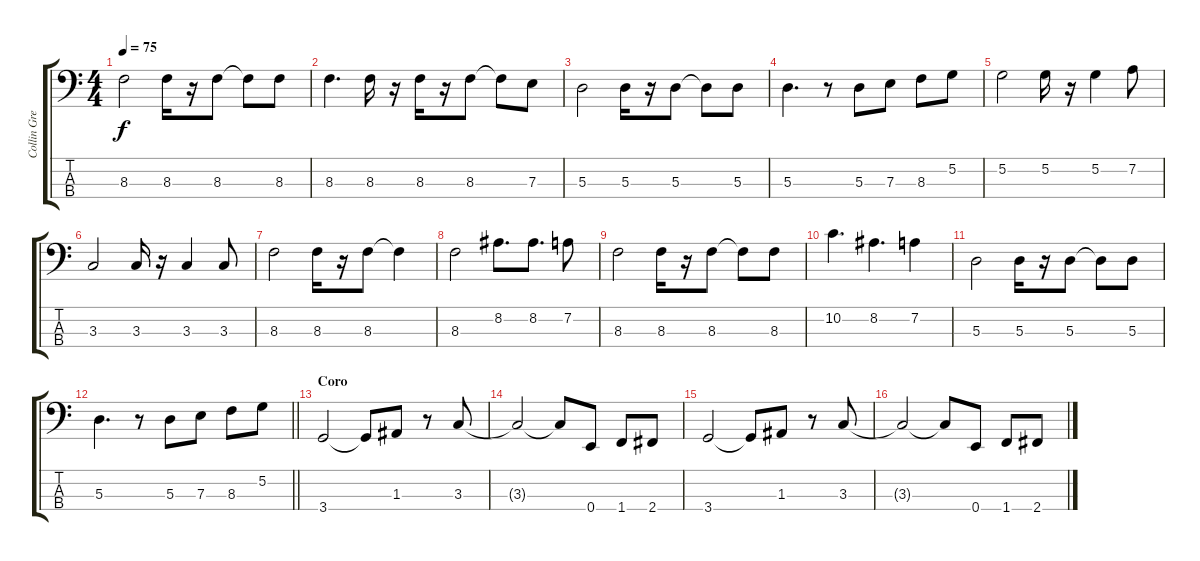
\track ("Collin Greenwood" "Collin Gre") {instrument electricbassfinger}
\staff {score tabs}
\tuning (G2 D2 A1 E1) {hide}
\ts (4 4)
\tempo 75
\clef f4
\ks c
8.3.2{dy f} 8.3.16 r.16 8.3.8 8.3{t}.8 8.3.8 |
8.3.4{d} 8.3.16 r.16 8.3.16 r.16 8.3.8 8.3{t}.8 7.3.8 |
5.3.2 5.3.16 r.16 5.3.8 5.3{t}.8 5.3.8 |
5.3.4{d} r.8 5.3.8 7.3.8 8.3.8 5.2.8 |
5.2.2 5.2.16 r.16 5.2.4 7.2.8 |
3.3.2 3.3.16 r.16 3.3.4 3.3.8 |
8.3.2 8.3.16 r.16 8.3.8 8.3{t}.4 |
8.3.2 8.2.8{d} 8.2.8{d} 7.2.8 |
8.3.2 8.3.16 r.16 8.3.8 8.3{t}.8 8.3.8 |
10.2.4{d} 8.2.4{d} 7.2.4 |
5.3.2 5.3.16 r.16 5.3.8 5.3{t}.8 5.3.8 |
\barLineRight lightlight
5.3.4{d} r.8 5.3.8 7.3.8 8.3.8 5.2.8 |
\section ("" "Coro")
3.4.2 3.4{t}.8 1.3.8 r.8 3.3.8 |
3.3{t}.2 3.3{t}.8 0.4.8 1.4.8 2.4.8 |
3.4.2 3.4{t}.8 1.3.8 r.8 3.3.8 |
3.3{t}.2 3.3{t}.8 0.4.8 1.4.8 2.4.8
